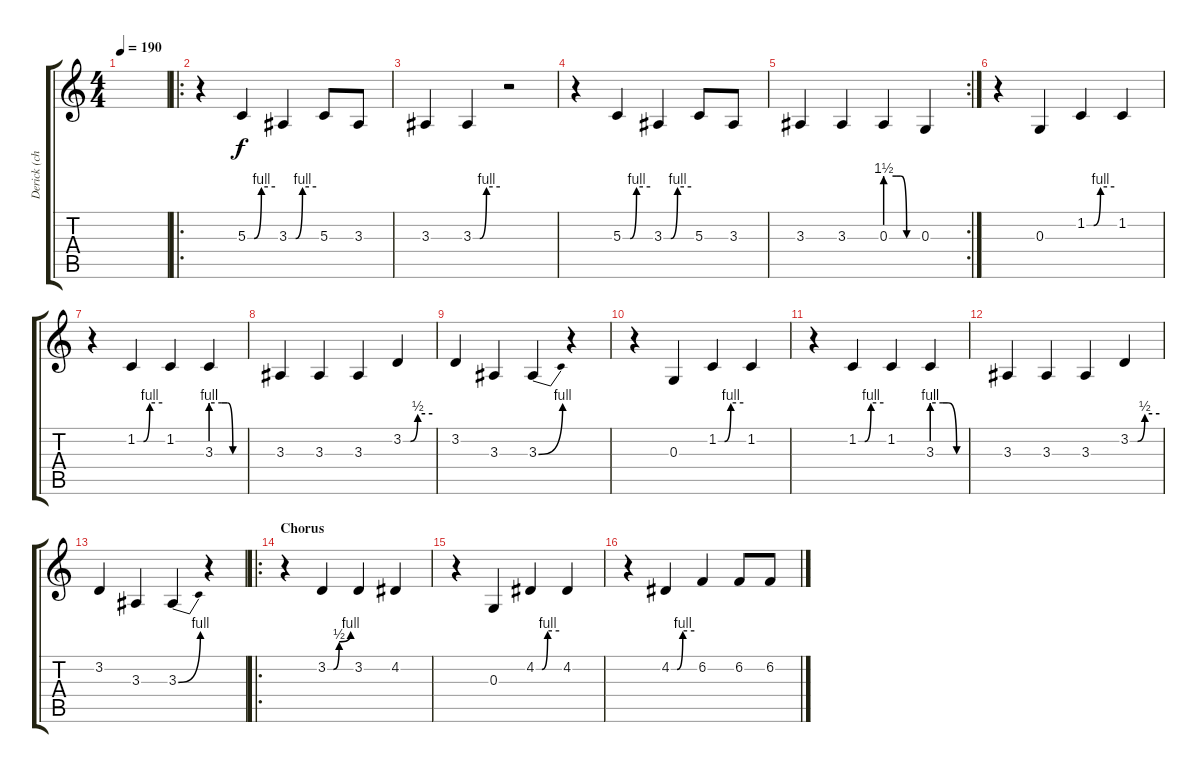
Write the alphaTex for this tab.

\track ("Derick (chant/lead vocal)" "Derick (ch") {instrument tenorsax}
\staff {score tabs}
\tuning (E4 B3 G3 D3 A2 E2) {hide}
\ts (4 4)
\tempo 190
\clef g2
\ks c
|
\ro
r.4 5.3{be (custom 0 0 14 0 30 4 60 4)}.4 3.3{be (custom 0 0 15 0 30 4 60 4)}.4 5.3.8 3.3.8 |
3.3.4 3.3{be (custom 0 0 15 0 30 4 60 4)}.4 r.2 |
r.4 5.3{be (custom 0 0 16 0 30 4 60 4)}.4 3.3{be (custom 0 0 15 0 30 4 60 4)}.4 5.3.8 3.3.8 |
\rc 2
3.3.4 3.3.4 0.3{be (custom 0 6 20 6 29 6 40 0 60 0)}.4 0.3.4 |
r.4 0.3.4 1.2{be (custom 0 0 15 0 30 4 60 4)}.4 1.2.4 |
r.4 1.2{be (custom 0 0 15 0 30 4 60 4)}.4 1.2.4 3.3{be (custom 0 4 20 4 30 4 40 0 60 0)}.4 |
3.3.4 3.3.4 3.3.4 3.2{be (custom 0 0 15 0 30 2 60 2)}.4 |
3.2.4 3.3.4 3.3{be (bend 0 0 60 4)}.4 r.4 |
r.4 0.3.4 1.2{be (custom 0 0 15 0 30 4 60 4)}.4 1.2.4 |
r.4 1.2{be (custom 0 0 15 0 30 4 60 4)}.4 1.2.4 3.3{be (custom 0 4 20 4 29 4 45 0 60 0)}.4 |
3.3.4 3.3.4 3.3.4 3.2{be (custom 0 0 15 0 30 2 60 2)}.4 |
3.2.4 3.3.4 3.3{be (bend 0 0 60 4)}.4 r.4 |
\ro
\section ("" "Chorus")
r.4 3.2{be (custom 0 0 15 0 30 2 60 4)}.4 3.2.4 4.2.4 |
r.4 0.3.4 4.2{be (custom 0 0 15 0 30 4 60 4)}.4 4.2.4 |
r.4 4.2{be (custom 0 0 15 0 30 4 60 4)}.4 6.2.4 6.2.8 6.2.8
